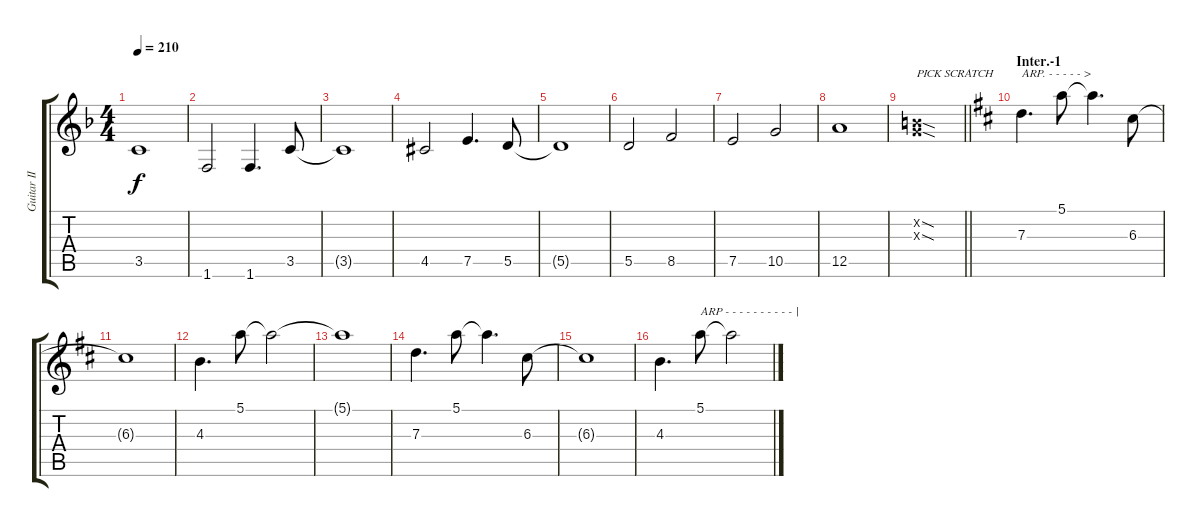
\track ("Guitar II (Nakano Azusa)" "Guitar II ") {instrument distortionguitar}
\staff {score tabs}
\tuning (E4 B3 G3 D3 A2 E2) {hide}
\ts (4 4)
\tempo 210
\clef g2
\ks f
3.5{t}.1{dy f} |
1.6.2 1.6.4{d} 3.5.8 |
3.5{t}.1 |
4.5{acc #}.2 7.5.4{d} 5.5.8 |
5.5{t}.1 |
5.5.2 8.5.2 |
7.5.2 10.5.2 |
12.5.1 |
\barLineRight lightlight
(0.2{sod x} 0.3{sod x}).1{txt "PICK SCRATCH"} |
\section ("" "Inter.-1")
\ks d
7.3.4{d txt "ARP. - - - - - >"} 5.1.8 5.1{t}.4{d} 6.3.8 |
6.3{t}.1 |
4.3.4{d} 5.1.8 5.1{t}.2 |
5.1{t}.1 |
7.3.4{d} 5.1.8 5.1{t}.4{d} 6.3.8 |
6.3{t}.1 |
4.3.4{d} 5.1.8{txt "ARP - - - - - - - - - - |"} 5.1{t}.2
